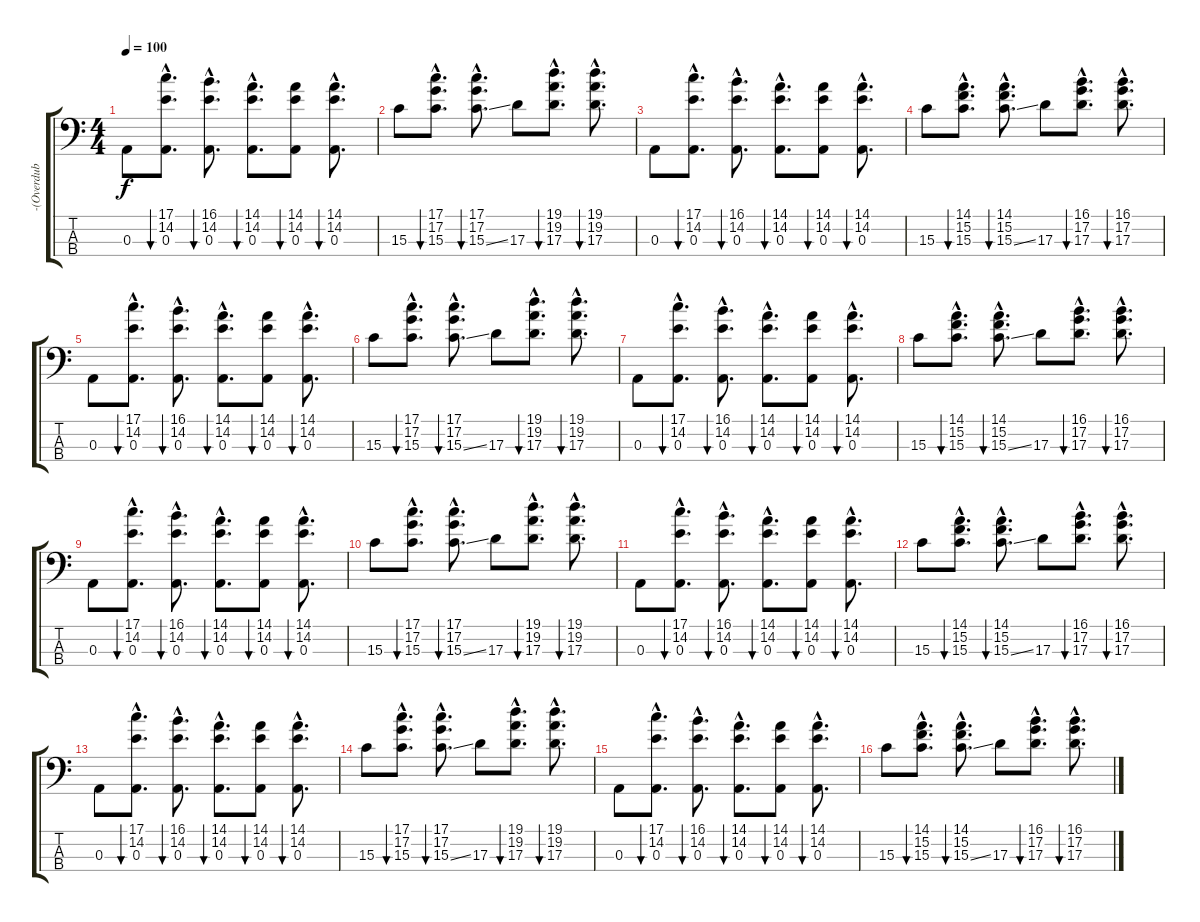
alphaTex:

\track ("-(Overdub Bass)-" "-(Overdub ") {instrument fretlessbass}
\staff {score tabs}
\tuning (G2 D2 A1 E1) {hide}
\ts (4 4)
\tempo 100
\clef f4
\ks c
0.3.8{dy f} (17.1{hac} 14.2{hac} 0.3{hac}).8{d bu 240} (16.1{hac} 14.2{hac} 0.3{hac}).8{d bu 240} (14.1{hac} 14.2{hac} 0.3{hac}).8{d bu 240} (14.1 14.2 0.3).8{bu 240} (14.1{hac} 14.2{hac} 0.3{hac}).8{d bu 240} |
15.3.8 (17.1{hac} 17.2{hac} 15.3{hac}).8{d bu 240} (17.1{hac} 17.2{hac} 15.3{ss hac}).8{d bu 240} 17.3.8 (19.1{hac} 19.2{hac} 17.3{hac}).8{d bu 240} (19.1{hac} 19.2{hac} 17.3{hac}).8{d bu 240} |
0.3.8 (17.1{hac} 14.2{hac} 0.3{hac}).8{d bu 240} (16.1{hac} 14.2{hac} 0.3{hac}).8{d bu 240} (14.1{hac} 14.2{hac} 0.3{hac}).8{d bu 240} (14.1 14.2 0.3).8{bu 240} (14.1{hac} 14.2{hac} 0.3{hac}).8{d bu 240} |
15.3.8 (14.1{hac} 15.2{hac} 15.3{hac}).8{d bu 240} (14.1{hac} 15.2{hac} 15.3{ss hac}).8{d bu 240} 17.3.8 (16.1{hac} 17.2{hac} 17.3{hac}).8{d bu 240} (16.1{hac} 17.2{hac} 17.3{hac}).8{d bu 240} |
0.3.8 (17.1{hac} 14.2{hac} 0.3{hac}).8{d bu 240} (16.1{hac} 14.2{hac} 0.3{hac}).8{d bu 240} (14.1{hac} 14.2{hac} 0.3{hac}).8{d bu 240} (14.1 14.2 0.3).8{bu 240} (14.1{hac} 14.2{hac} 0.3{hac}).8{d bu 240} |
15.3.8 (17.1{hac} 17.2{hac} 15.3{hac}).8{d bu 240} (17.1{hac} 17.2{hac} 15.3{ss hac}).8{d bu 240} 17.3.8 (19.1{hac} 19.2{hac} 17.3{hac}).8{d bu 240} (19.1{hac} 19.2{hac} 17.3{hac}).8{d bu 240} |
0.3.8 (17.1{hac} 14.2{hac} 0.3{hac}).8{d bu 240} (16.1{hac} 14.2{hac} 0.3{hac}).8{d bu 240} (14.1{hac} 14.2{hac} 0.3{hac}).8{d bu 240} (14.1 14.2 0.3).8{bu 240} (14.1{hac} 14.2{hac} 0.3{hac}).8{d bu 240} |
15.3.8 (14.1{hac} 15.2{hac} 15.3{hac}).8{d bu 240} (14.1{hac} 15.2{hac} 15.3{ss hac}).8{d bu 240} 17.3.8 (16.1{hac} 17.2{hac} 17.3{hac}).8{d bu 240} (16.1{hac} 17.2{hac} 17.3{hac}).8{d bu 240} |
0.3.8 (17.1{hac} 14.2{hac} 0.3{hac}).8{d bu 240} (16.1{hac} 14.2{hac} 0.3{hac}).8{d bu 240} (14.1{hac} 14.2{hac} 0.3{hac}).8{d bu 240} (14.1 14.2 0.3).8{bu 240} (14.1{hac} 14.2{hac} 0.3{hac}).8{d bu 240} |
15.3.8 (17.1{hac} 17.2{hac} 15.3{hac}).8{d bu 240} (17.1{hac} 17.2{hac} 15.3{ss hac}).8{d bu 240} 17.3.8 (19.1{hac} 19.2{hac} 17.3{hac}).8{d bu 240} (19.1{hac} 19.2{hac} 17.3{hac}).8{d bu 240} |
0.3.8 (17.1{hac} 14.2{hac} 0.3{hac}).8{d bu 240} (16.1{hac} 14.2{hac} 0.3{hac}).8{d bu 240} (14.1{hac} 14.2{hac} 0.3{hac}).8{d bu 240} (14.1 14.2 0.3).8{bu 240} (14.1{hac} 14.2{hac} 0.3{hac}).8{d bu 240} |
15.3.8 (14.1{hac} 15.2{hac} 15.3{hac}).8{d bu 240} (14.1{hac} 15.2{hac} 15.3{ss hac}).8{d bu 240} 17.3.8 (16.1{hac} 17.2{hac} 17.3{hac}).8{d bu 240} (16.1{hac} 17.2{hac} 17.3{hac}).8{d bu 240} |
0.3.8 (17.1{hac} 14.2{hac} 0.3{hac}).8{d bu 240} (16.1{hac} 14.2{hac} 0.3{hac}).8{d bu 240} (14.1{hac} 14.2{hac} 0.3{hac}).8{d bu 240} (14.1 14.2 0.3).8{bu 240} (14.1{hac} 14.2{hac} 0.3{hac}).8{d bu 240} |
15.3.8 (17.1{hac} 17.2{hac} 15.3{hac}).8{d bu 240} (17.1{hac} 17.2{hac} 15.3{ss hac}).8{d bu 240} 17.3.8 (19.1{hac} 19.2{hac} 17.3{hac}).8{d bu 240} (19.1{hac} 19.2{hac} 17.3{hac}).8{d bu 240} |
0.3.8 (17.1{hac} 14.2{hac} 0.3{hac}).8{d bu 240} (16.1{hac} 14.2{hac} 0.3{hac}).8{d bu 240} (14.1{hac} 14.2{hac} 0.3{hac}).8{d bu 240} (14.1 14.2 0.3).8{bu 240} (14.1{hac} 14.2{hac} 0.3{hac}).8{d bu 240} |
15.3.8 (14.1{hac} 15.2{hac} 15.3{hac}).8{d bu 240} (14.1{hac} 15.2{hac} 15.3{ss hac}).8{d bu 240} 17.3.8 (16.1{hac} 17.2{hac} 17.3{hac}).8{d bu 240} (16.1{hac} 17.2{hac} 17.3{hac}).8{d bu 240}
